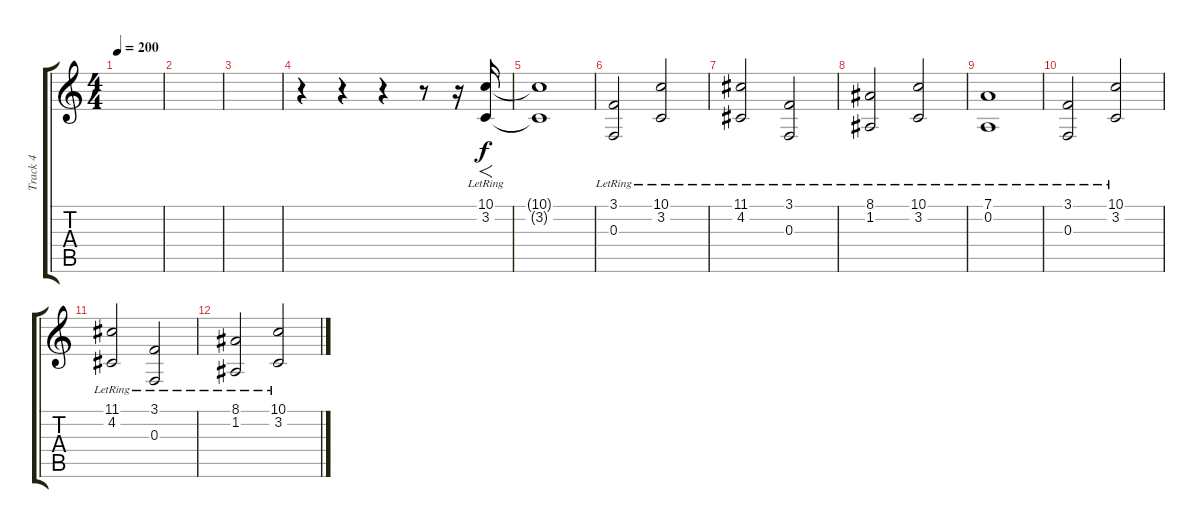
\track ("Track 4" "Track 4") {instrument stringensemble1}
\staff {score tabs}
\tuning (D4 A3 F3 C3 G2 C2) {hide}
\ts (4 4)
\tempo 200
\clef g2
\ks c
|
|
|
r.4 r.4 r.4 r.8 r.16 (10.1{lr} 3.2{lr}).16{f} |
(10.1{t} 3.2{t}).1 |
(3.1{lr} 0.3{lr}).2 (10.1{lr} 3.2{lr}).2 |
(11.1{lr} 4.2{lr}).2 (3.1{lr} 0.3{lr}).2 |
(8.1{lr} 1.2{lr}).2 (10.1{lr} 3.2{lr}).2 |
(7.1{lr} 0.2{lr}).1 |
(3.1{lr} 0.3{lr}).2 (10.1{lr} 3.2{lr}).2 |
(11.1{lr} 4.2{lr}).2 (3.1{lr} 0.3{lr}).2 |
(8.1{lr} 1.2{lr}).2 (10.1{lr} 3.2{lr}).2
